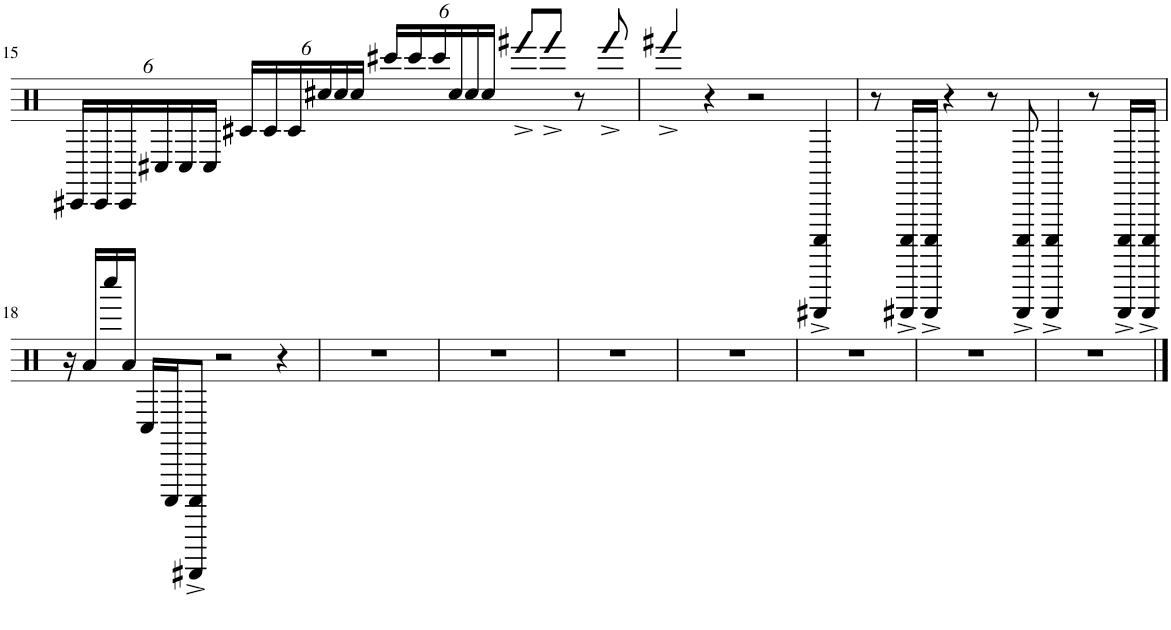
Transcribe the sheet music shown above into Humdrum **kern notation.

**kern
*part1
*staff1
*I"Bass Drums
*I'B.D.
!!LO:PB:g=z
*clefX
*k[]
*M5/4
*Xbrackettup
=15
24CC#X/LL
24CC/
24CC/
24C#X/
24C/
24C/JJ
24c#X/LL
24c/
24c/
24cc#X/
24cc/
24cc/JJ
24ccc#X/LL
24ccc/
24ccc/
24cc/
24cc/
24cc/JJ
8fff#X^/L
8fff^/J
8r
8fff^/
=16
4fff#X^/
4r
2r
4CCCCC#X/^ 4CCC/^
=17
8r
16CCCCC#X/^ 16CCC/^LL
16CCCCC/^ 16CCC/^JJ
4r
8r
8CCCCC/^ 8CCC/^
4CCCCC/^ 4CCC/^
8r
16CCCCC/^ 16CCC/^LL
16CCCCC/^ 16CCC/^JJ
!!LO:LB:g=z
=18
16r
16a/LL
16cccc/
16a/JJ
16C/LL
16CCC/J
8CCCCC#X/^ 8CCC/^J
2r
4r
=19
4%5r
=20
4%5r
=21
4%5r
=22
4%5r
=23
4%5r
=24
4%5r
=25
4%5r
==
*-
